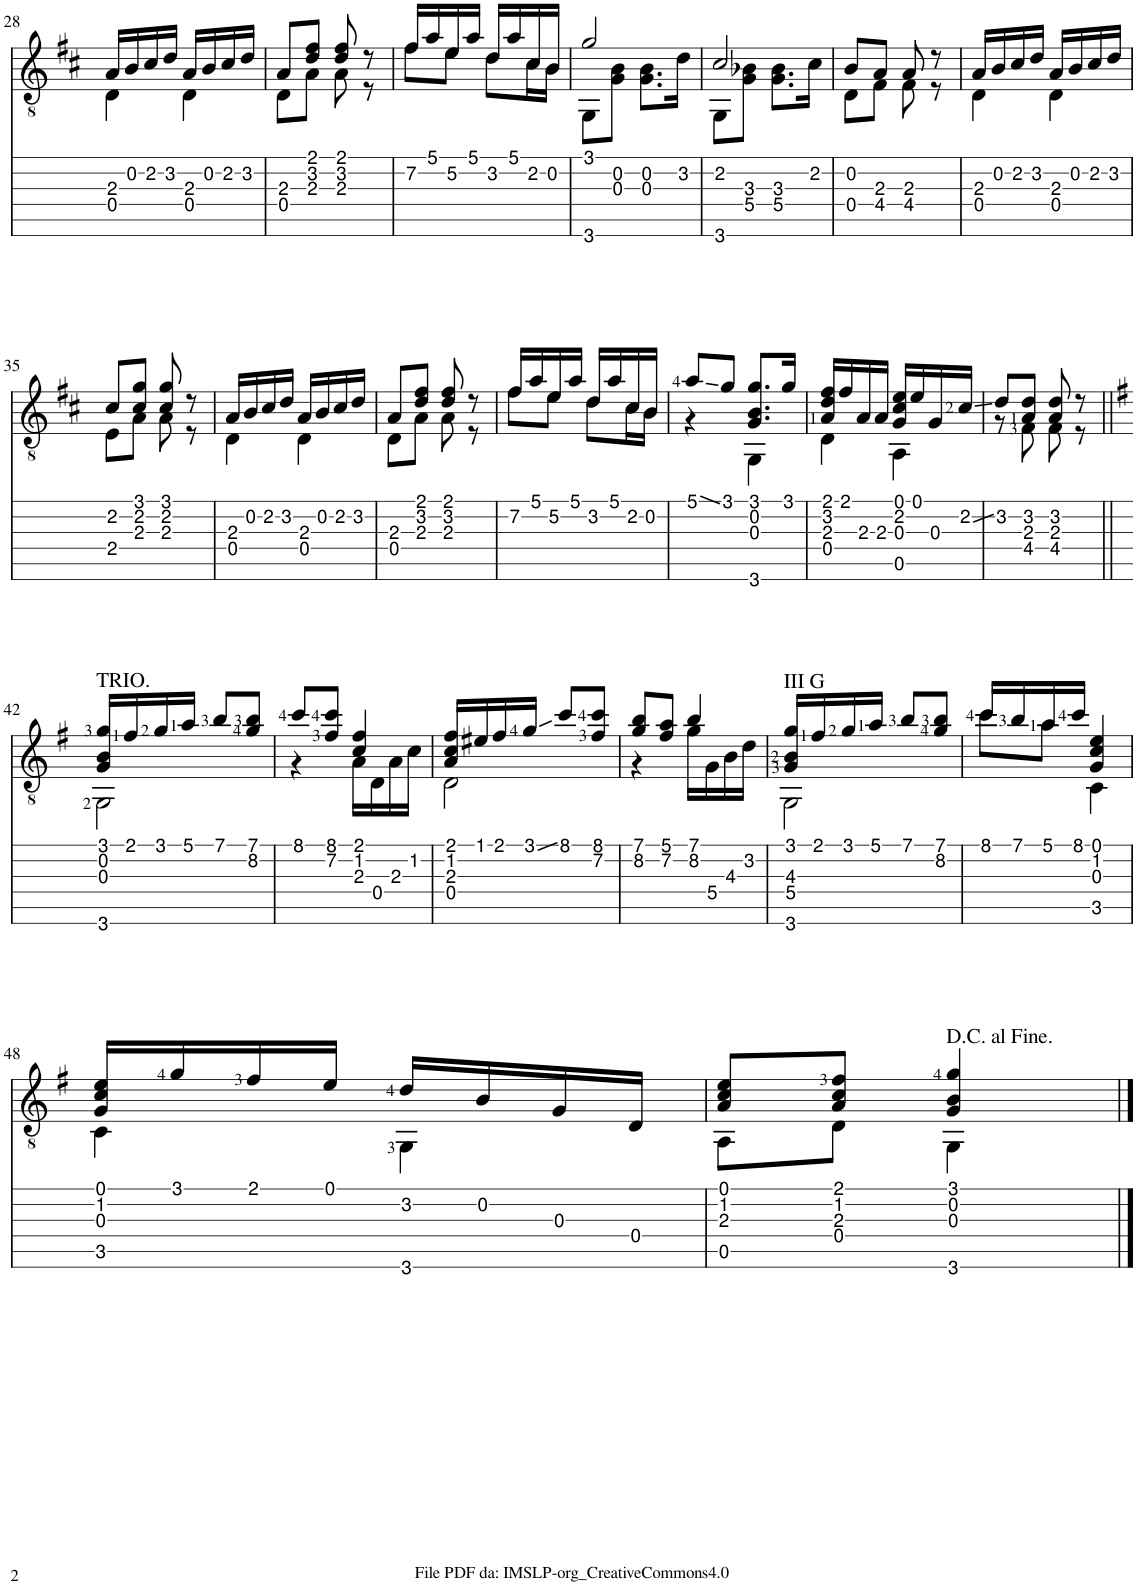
**kern	**kern
*part1	*part1
*staff2	*staff1
*I"Guitar	*
*I'Guit.	*
!!LO:PB:g=z
*	*clefGv2
*k[f#c#]	*k[f#c#]
*M2/4	*M2/4
=28	=28
*^	*^
16ALL	4D	16A/LL	4D\
16BJ	.	16B/	.
16c#L	.	16c#/	.
16dJJ	.	16d/JJ	.
16ALL	4D	16A/LL	4D\
16BJ	.	16B/	.
16c#L	.	16c#/	.
16dJJ	.	16d/JJ	.
=29	=29	=29	=29
8AL	8DL	8A/L	8D\L
8d\ 8f#\J	8AJ	8d/ 8f#/J	8A\J
8d 8f#	8A	8d/ 8f#/	8A\
8r	8r	8r	8r
=30	=30	=30	=30
16f#LL	8f#L	16f#/LL	8f#\L
16aJ	.	16a/	.
16eL	8eJ	16e/	8e\J
16aJJ	.	16a/JJ	.
16dLL	8dL	16d/LL	8d\L
16aJ	.	16a/	.
16c#L	16c#L	16c#/	16c#\L
16BJJ	16BJJ	16B/JJ	16B\JJ
=31	=31	=31	=31
2g	8GGL	2g/	8GG\L
.	8G\ 8B\J	.	8G\ 8B\J
.	8.G\ 8.B\L	.	8.G\ 8.B\L
.	16dJk	.	16d\Jk
=32	=32	=32	=32
2c#	8GGL	2c#/	8GG\L
.	8G\ 8B-X\J	.	8G\ 8B-X\J
.	8.G\ 8.B-\L	.	8.G\ 8.B-\L
.	16c#Jk	.	16c#\Jk
=33	=33	=33	=33
8BL	8DL	8B/L	8D\L
8AJ	8F#J	8A/J	8F#\J
8A	8F#	8A/	8F#\
8r	8r	8r	8r
=34	=34	=34	=34
16ALL	4D	16A/LL	4D\
16BJ	.	16B/	.
16c#L	.	16c#/	.
16dJJ	.	16d/JJ	.
16ALL	4D	16A/LL	4D\
16BJ	.	16B/	.
16c#L	.	16c#/	.
16dJJ	.	16d/JJ	.
!!LO:LB:g=z	!!
=35	=35	=35	=35
8c#L	8EL	8c#/L	8E\L
8c#\ 8g\J	8AJ	8c#/ 8g/J	8A\J
8c# 8g	8A	8c#/ 8g/	8A\
8r	8r	8r	8r
=36	=36	=36	=36
16ALL	4D	16A/LL	4D\
16BJ	.	16B/	.
16c#L	.	16c#/	.
16dJJ	.	16d/JJ	.
16ALL	4D	16A/LL	4D\
16BJ	.	16B/	.
16c#L	.	16c#/	.
16dJJ	.	16d/JJ	.
=37	=37	=37	=37
8AL	8DL	8A/L	8D\L
8d\ 8f#\J	8AJ	8d/ 8f#/J	8A\J
8d 8f#	8A	8d/ 8f#/	8A\
8r	8r	8r	8r
=38	=38	=38	=38
16f#LL	8f#L	16f#/LL	8f#\L
16aJ	.	16a/	.
16eL	8eJ	16e/	8e\J
16aJJ	.	16a/JJ	.
16dLL	8dL	16d/LL	8d\L
16aJ	.	16a/	.
16c#L	16c#L	16c#/	16c#\L
16BJJ	16BJJ	16B/JJ	16B\JJ
=39	=39	=39	=39
8aL	4r	8a/L	4r
8gJ	.	8g/J	.
8.G\ 8.B\ 8.g\L	4GG	8.G/ 8.B/ 8.g/L	4GG\
16gJk	.	16g/Jk	.
=40	=40	=40	=40
16A\ 16d\ 16f#\LL	4D	16A/ 16d/ 16f#/LL	4D\
16f#J	.	16f#/	.
16AL	.	16A/	.
16AJJ	.	16A/JJ	.
16G\ 16c#\ 16e\LL	4AA	16G/ 16c#/ 16e/LL	4AA\
16eJ	.	16e/	.
16GL	.	16G/	.
16c#JJ	.	16c#/JJ	.
=41	=41	=41	=41
8dL	8r	8d/L	8r
8A\ 8d\J	8F#	8A/ 8d/J	8F#\
8A 8d	8F#	8A/ 8d/	8F#\
8r	8r	8r	8r
!!LO:LB:g=z	!!
=42||	=42||	=42||	=42||
*k[f#]	*	*k[f#]	*
!	!	!LO:TX:a:t=TRIO.	!
16G\ 16B\ 16g\LL	2GG	16G/ 16B/ 16g/LL	2GG\
16f#J	.	16f#/	.
16gL	.	16g/	.
16aJJ	.	16a/JJ	.
8bL	.	8b/L	.
8g\ 8b\J	.	8g/ 8b/J	.
=43	=43	=43	=43
8ccL	4r	8cc/L	4r
8f#\ 8cc\J	.	8f#/ 8cc/J	.
4c 4f#	16ALL	4c/ 4f#/	16A\LL
.	16DJ	.	16D\
.	16AL	.	16A\
.	16cJJ	.	16c\JJ
=44	=44	=44	=44
16A\ 16c\ 16f#\LL	2D	16A/ 16c/ 16f#/LL	2D\
16e#J	.	16e#X/	.
16f#L	.	16f#/	.
16gJJ	.	16g/JJ	.
8ccL	.	8cc/L	.
8f#\ 8cc\J	.	8f#/ 8cc/J	.
=45	=45	=45	=45
8g\ 8b\L	4r	8g/ 8b/L	4r
8f#\ 8a\J	.	8f#/ 8a/J	.
4b	16gLL	4b/	16g\LL
.	16GJ	.	16G\
.	16BL	.	16B\
.	16dJJ	.	16d\JJ
=46	=46	=46	=46
!	!	!LO:TX:a:t=III G	!
16G\ 16B\ 16g\LL	2GG	16G/ 16B/ 16g/LL	2GG\
16f#J	.	16f#/	.
16gL	.	16g/	.
16aJJ	.	16a/JJ	.
8bL	.	8b/L	.
8g\ 8b\J	.	8g/ 8b/J	.
=47	=47	=47	=47
16ccLL	8ccL	16cc/LL	8cc\L
16bJ	.	16b/	.
16aL	8aJ	16a/	8a\J
16ccJJ	.	16cc/JJ	.
4G 4c 4e	4C	4G/ 4c/ 4e/	4C\
!!LO:LB:g=z	!!
=48	=48	=48	=48
16G\ 16c\ 16e\LL	4C	16G/ 16c/ 16e/LL	4C\
16gJ	.	16g/	.
16f#L	.	16f#/	.
16eJJ	.	16e/JJ	.
16dLL	4GG	16d/LL	4GG\
16BJ	.	16B/	.
16GL	.	16G/	.
16DJJ	.	16D/JJ	.
=49	=49	=49	=49
8A\ 8c\ 8e\L	8AAL	8A/ 8c/ 8e/L	8AA\L
8A\ 8c\ 8f#\J	8DJ	8A/ 8c/ 8f#/J	8D\J
4G 4B 4g	4GG	4G/ 4B/ 4g/	4GG\
*v	*v	*	*
*	*v	*v
==	==
*-	*-
